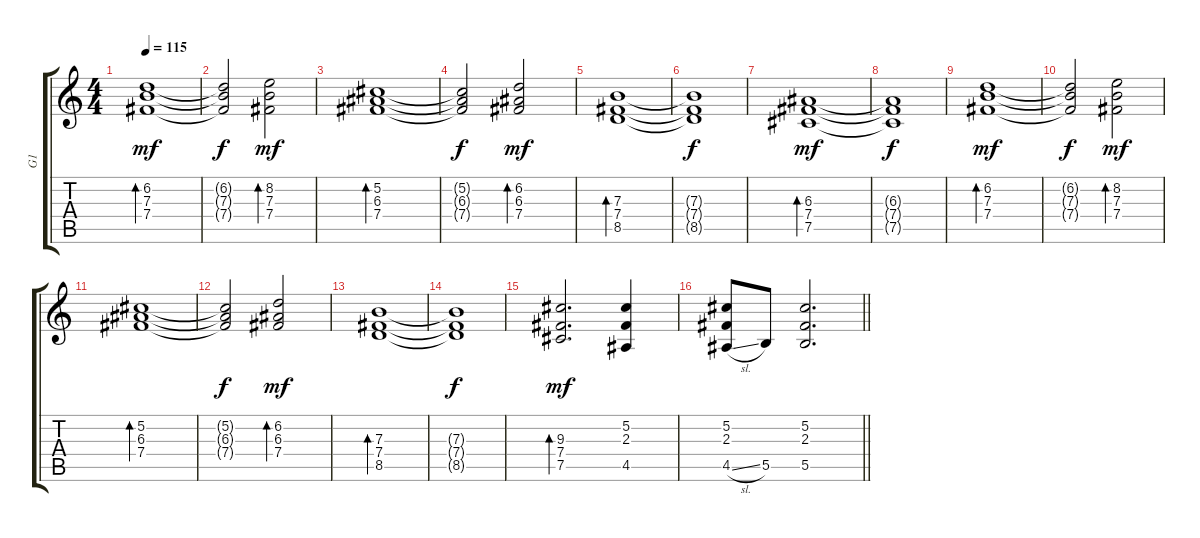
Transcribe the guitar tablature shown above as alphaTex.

\track ("G1" "G1") {instrument electricguitarclean}
\staff {score tabs}
\tuning (Db4 Ab3 E3 B2 Gb2 B1) {hide}
\ts (4 4)
\tempo 115
\clef g2
\ks c
(6.2 7.3 7.4).1{bd 480 dy mf} |
(6.2{t} 7.3{t} 7.4{t}).2{dy f} (8.2 7.3 7.4).2{bd 480 dy mf} |
(5.2 6.3 7.4).1{bd 480} |
(5.2{t} 6.3{t} 7.4{t}).2{dy f} (6.2 6.3 7.4).2{bd 480 dy mf} |
(7.3 7.4 8.5).1{bd 480} |
(7.3{t} 7.4{t} 8.5{t}).1{dy f} |
(6.3 7.4 7.5).1{bd 480 dy mf} |
(6.3{t} 7.4{t} 7.5{t}).1{dy f} |
(6.2 7.3 7.4).1{bd 480 dy mf} |
(6.2{t} 7.3{t} 7.4{t}).2{dy f} (8.2 7.3 7.4).2{bd 480 dy mf} |
(5.2 6.3 7.4).1{bd 480} |
(5.2{t} 6.3{t} 7.4{t}).2{dy f} (6.2 6.3 7.4).2{bd 480 dy mf} |
(7.3 7.4 8.5).1{bd 480} |
(7.3{t} 7.4{t} 8.5{t}).1{dy f} |
(9.3 7.4 7.5).2{d bd 480 dy mf} (5.2 2.3 4.5).4 |
\barLineRight lightlight
(5.2 2.3 4.5{sl}).8 5.5.8 (5.2 2.3 5.5).2{d}
